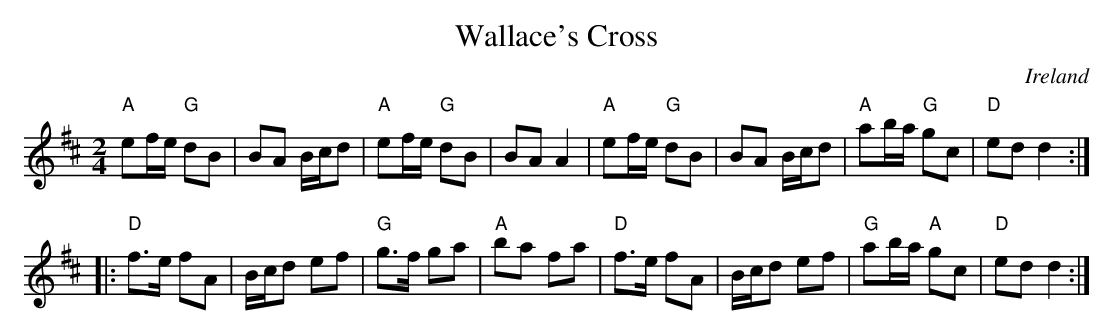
X:1
T:Wallace's Cross
O:Ireland
M:2/4
L:1/8
K:D
"A"ef/e/ "G"dB|BA B/c/d|"A"ef/e/ "G"dB|BA A2|\
"A"ef/e/ "G"dB|BA B/c/d|"A"ab/a/ "G"gc|"D"ed d2:|
|:"D"f>e fA|B/c/d ef|"G"g>f ga|"A"ba fa|\
"D"f>e fA|B/c/d ef|"G"ab/a/ "A"gc|"D"ed d2:|
